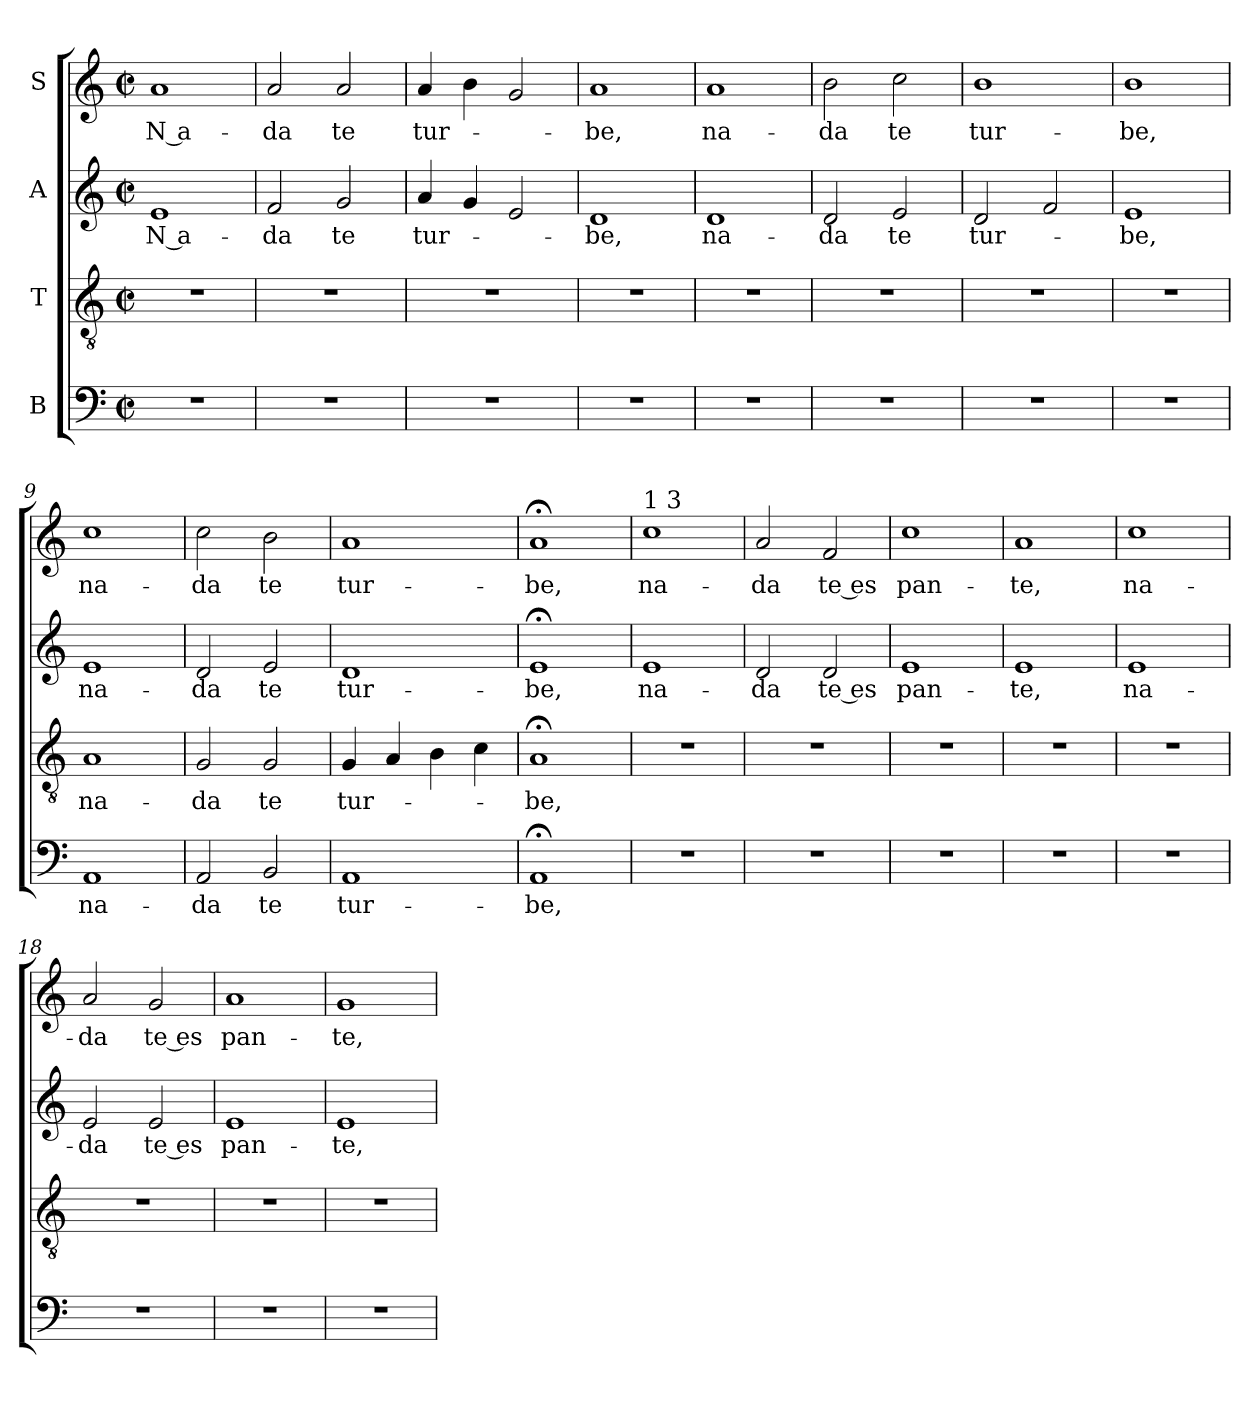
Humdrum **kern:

**kern	**text	**kern	**text	**kern	**text	**kern	**text
*part4	*part4	*part3	*part3	*part2	*part2	*part1	*part1
*staff4	*staff4	*staff3	*staff3	*staff2	*staff2	*staff1	*staff1
*I"B	*	*I"T	*	*I"A	*	*I"S	*
*clefF4	*	*clefGv2	*	*clefG2	*	*clefG2	*
*k[]	*	*k[]	*	*k[]	*	*k[]	*
*C:	*	*C:	*	*C:	*	*C:	*
*M2/2	*	*M2/2	*	*M2/2	*	*M2/2	*
*met(c|)	*	*met(c|)	*	*met(c|)	*	*met(c|)	*
=1	=1	=1	=1	=1	=1	=1	=1
!	!	!	!	!	!LO:LY:b:rj	!	!LO:LY:b:rj
1r	.	1r	.	1e	N a-	1a	N a-
=2	=2	=2	=2	=2	=2	=2	=2
!	!	!	!	!	!LO:LY:b	!	!LO:LY:b
1r	.	1r	.	2f/	-da	2a/	-da
!	!	!	!	!	!LO:LY:b	!	!LO:LY:b
.	.	.	.	2g/	te	2a/	te
=3	=3	=3	=3	=3	=3	=3	=3
!	!	!	!	!	!LO:LY:b	!	!LO:LY:b
1r	.	1r	.	4a/	tur-	4a/	tur-
.	.	.	.	4g/	.	4b\	.
.	.	.	.	2e/	.	2g/	.
=4	=4	=4	=4	=4	=4	=4	=4
!	!	!	!	!	!LO:LY:b	!	!LO:LY:b
1r	.	1r	.	1d	-be,	1a	-be,
=5	=5	=5	=5	=5	=5	=5	=5
!	!	!	!	!	!LO:LY:b	!	!LO:LY:b
1r	.	1r	.	1d	na-	1a	na-
=6	=6	=6	=6	=6	=6	=6	=6
!	!	!	!	!	!LO:LY:b	!	!LO:LY:b
1r	.	1r	.	2d/	-da	2b\	-da
!	!	!	!	!	!LO:LY:b	!	!LO:LY:b
.	.	.	.	2e/	te	2cc\	te
=7	=7	=7	=7	=7	=7	=7	=7
!	!	!	!	!	!LO:LY:b	!	!LO:LY:b
1r	.	1r	.	2d/	tur-	1b	tur-
.	.	.	.	2f/	.	.	.
=8	=8	=8	=8	=8	=8	=8	=8
!	!	!	!	!	!LO:LY:b	!	!LO:LY:b
1r	.	1r	.	1e	-be,	1b	-be,
=9	=9	=9	=9	=9	=9	=9	=9
!	!LO:LY:b	!	!LO:LY:b	!	!LO:LY:b	!	!LO:LY:b
1AA	na-	1A	na-	1e	na-	1cc	na-
=10	=10	=10	=10	=10	=10	=10	=10
!	!LO:LY:b	!	!LO:LY:b	!	!LO:LY:b	!	!LO:LY:b
2AA/	-da	2G/	-da	2d/	-da	2cc\	-da
!	!LO:LY:b	!	!LO:LY:b	!	!LO:LY:b	!	!LO:LY:b
2BB/	te	2G/	te	2e/	te	2b\	te
=11	=11	=11	=11	=11	=11	=11	=11
!	!LO:LY:b	!	!LO:LY:b	!	!LO:LY:b	!	!LO:LY:b
1AA	tur-	4G/	tur-	1d	tur-	1a	tur-
.	.	4A/	.	.	.	.	.
.	.	4B\	.	.	.	.	.
.	.	4c\	.	.	.	.	.
=12	=12	=12	=12	=12	=12	=12	=12
!	!LO:LY:b	!	!LO:LY:b	!	!LO:LY:b	!	!LO:LY:b
1AA;	-be,	1A;	-be,	1e;	-be,	1a;	-be,
!!LO:LB:g=z
=13	=13	=13	=13	=13	=13	=13	=13
!	!	!	!	!	!	!LO:TX:a:t=1 3	!
!	!	!	!	!	!LO:LY:b	!	!LO:LY:b
1r	.	1r	.	1e	na-	1cc	na-
=14	=14	=14	=14	=14	=14	=14	=14
!	!	!	!	!	!LO:LY:b	!	!LO:LY:b
1r	.	1r	.	2d/	-da	2a/	-da
!	!	!	!	!	!LO:LY:b:rj	!	!LO:LY:b:rj
.	.	.	.	2d/	te es	2f/	te es
=15	=15	=15	=15	=15	=15	=15	=15
!	!	!	!	!	!LO:LY:b	!	!LO:LY:b
1r	.	1r	.	1e	-pan-	1cc	-pan-
=16	=16	=16	=16	=16	=16	=16	=16
!	!	!	!	!	!LO:LY:b	!	!LO:LY:b
1r	.	1r	.	1e	-te,	1a	-te,
=17	=17	=17	=17	=17	=17	=17	=17
!	!	!	!	!	!LO:LY:b	!	!LO:LY:b
1r	.	1r	.	1e	na-	1cc	na-
=18	=18	=18	=18	=18	=18	=18	=18
!	!	!	!	!	!LO:LY:b	!	!LO:LY:b
1r	.	1r	.	2e/	-da	2a/	-da
!	!	!	!	!	!LO:LY:b:rj	!	!LO:LY:b:rj
.	.	.	.	2e/	te es	2g/	te es
=19	=19	=19	=19	=19	=19	=19	=19
!	!	!	!	!	!LO:LY:b	!	!LO:LY:b
1r	.	1r	.	1e	-pan-	1a	-pan-
=20	=20	=20	=20	=20	=20	=20	=20
!	!	!	!	!	!LO:LY:b	!	!LO:LY:b
1r	.	1r	.	1e	-te,	1g	-te,
=	=	=	=	=	=	=	=
*-	*-	*-	*-	*-	*-	*-	*-
